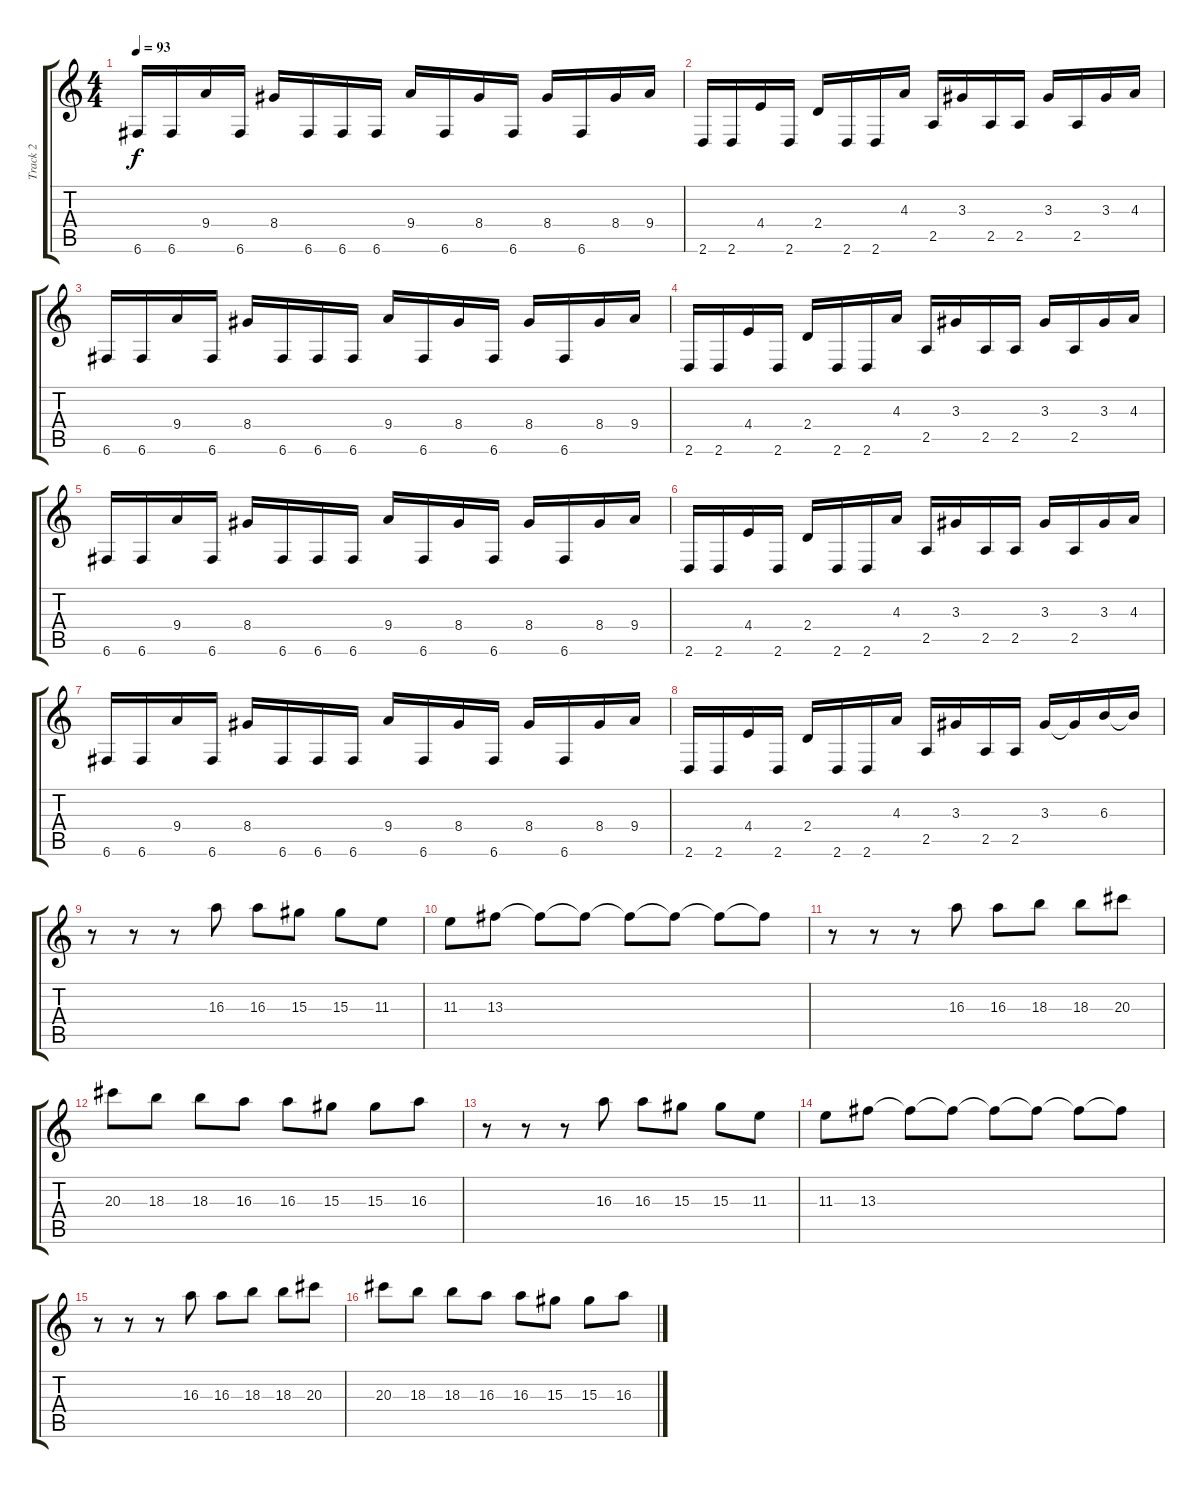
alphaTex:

\track ("Track 2" "Track 2") {instrument distortionguitar}
\staff {score tabs}
\tuning (D4 A3 F3 C3 G2 C2) {hide}
\ts (4 4)
\tempo 93
\clef g2
\ks c
6.6.16{dy f} 6.6.16 9.4.16 6.6.16 8.4.16 6.6.16 6.6.16 6.6.16 9.4.16 6.6.16 8.4.16 6.6.16 8.4.16 6.6.16 8.4.16 9.4.16 |
2.6.16 2.6.16 4.4.16 2.6.16 2.4.16 2.6.16 2.6.16 4.3.16 2.5.16 3.3.16 2.5.16 2.5.16 3.3.16 2.5.16 3.3.16 4.3.16 |
6.6.16 6.6.16 9.4.16 6.6.16 8.4.16 6.6.16 6.6.16 6.6.16 9.4.16 6.6.16 8.4.16 6.6.16 8.4.16 6.6.16 8.4.16 9.4.16 |
2.6.16 2.6.16 4.4.16 2.6.16 2.4.16 2.6.16 2.6.16 4.3.16 2.5.16 3.3.16 2.5.16 2.5.16 3.3.16 2.5.16 3.3.16 4.3.16 |
6.6.16 6.6.16 9.4.16 6.6.16 8.4.16 6.6.16 6.6.16 6.6.16 9.4.16 6.6.16 8.4.16 6.6.16 8.4.16 6.6.16 8.4.16 9.4.16 |
2.6.16 2.6.16 4.4.16 2.6.16 2.4.16 2.6.16 2.6.16 4.3.16 2.5.16 3.3.16 2.5.16 2.5.16 3.3.16 2.5.16 3.3.16 4.3.16 |
6.6.16 6.6.16 9.4.16 6.6.16 8.4.16 6.6.16 6.6.16 6.6.16 9.4.16 6.6.16 8.4.16 6.6.16 8.4.16 6.6.16 8.4.16 9.4.16 |
2.6.16 2.6.16 4.4.16 2.6.16 2.4.16 2.6.16 2.6.16 4.3.16 2.5.16 3.3.16 2.5.16 2.5.16 3.3.16 3.3{t}.16 6.3.16 6.3{t}.16 |
r.8 r.8 r.8 16.3.8 16.3.8 15.3.8 15.3.8 11.3.8 |
11.3.8 13.3.8 13.3{t}.8 13.3{t}.8 13.3{t}.8 13.3{t}.8 13.3{t}.8 13.3{t}.8 |
r.8 r.8 r.8 16.3.8 16.3.8 18.3.8 18.3.8 20.3.8 |
20.3.8 18.3.8 18.3.8 16.3.8 16.3.8 15.3.8 15.3.8 16.3.8 |
r.8 r.8 r.8 16.3.8 16.3.8 15.3.8 15.3.8 11.3.8 |
11.3.8 13.3.8 13.3{t}.8 13.3{t}.8 13.3{t}.8 13.3{t}.8 13.3{t}.8 13.3{t}.8 |
r.8 r.8 r.8 16.3.8 16.3.8 18.3.8 18.3.8 20.3.8 |
20.3.8 18.3.8 18.3.8 16.3.8 16.3.8 15.3.8 15.3.8 16.3.8
